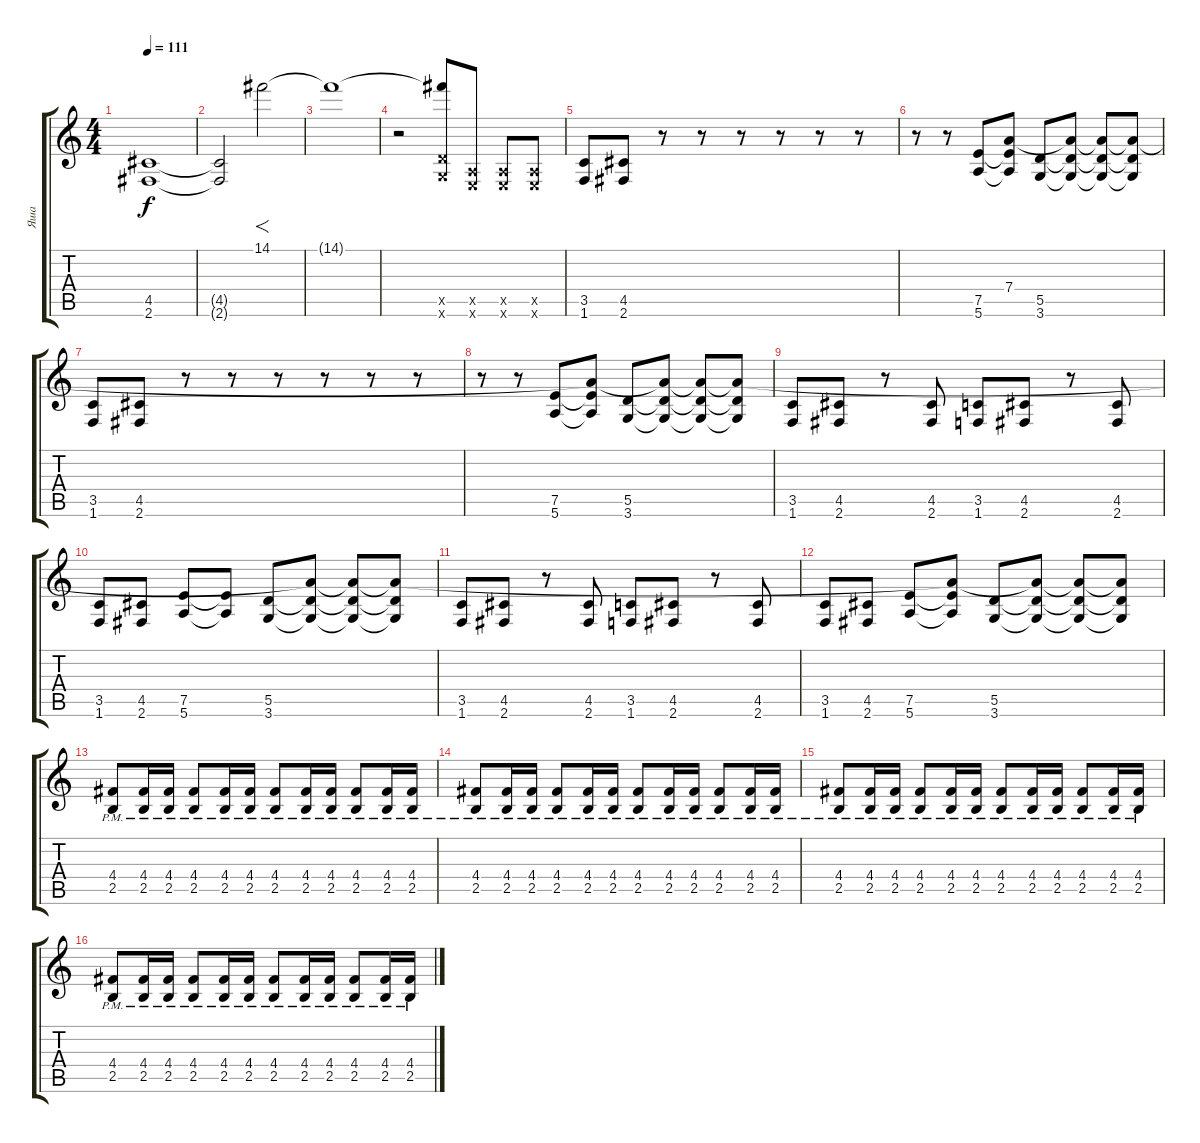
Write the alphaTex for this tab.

\track ("Яша" "Яша") {instrument distortionguitar}
\staff {score tabs}
\tuning (E4 B3 G3 D3 A2 E2) {hide}
\ts (4 4)
\tempo 111
\clef g2
\ks c
(4.5 2.6).1{dy f volume 13 balance 0} |
(4.5{t} 2.6{t}).2 14.1.2{f} |
14.1{t}.1 |
r.2 (14.1{t} 5.5{x} 3.6{x}).8 (0.5{x} 0.6{x}).8 (0.5{x} 0.6{x}).8 (0.5{x} 0.6{x}).8 |
(3.5 1.6).8 (4.5 2.6).8 r.8 r.8 r.8 r.8 r.8 r.8 |
r.8 r.8 (7.5 5.6).8 (7.4 7.5{t} 5.6{t}).8 (5.5 3.6).8 (7.4{t} 5.5{t} 3.6{t}).8 (7.4{t} 5.5{t} 3.6{t}).8 (7.4{t} 5.5{t} 3.6{t}).8 |
(3.5 1.6).8 (4.5 2.6).8 r.8 r.8 r.8 r.8 r.8 r.8 |
r.8 r.8 (7.5 5.6).8 (7.4{t} 7.5{t} 5.6{t}).8 (5.5 3.6).8 (7.4{t} 5.5{t} 3.6{t}).8 (7.4{t} 5.5{t} 3.6{t}).8 (7.4{t} 5.5{t} 3.6{t}).8 |
(3.5 1.6).8 (4.5 2.6).8 r.8 (4.5 2.6).8 (3.5 1.6).8 (4.5 2.6).8 r.8 (4.5 2.6).8 |
(3.5 1.6).8 (4.5 2.6).8 (7.5 5.6).8 (7.5{t} 5.6{t}).8 (5.5 3.6).8 (7.4{t} 5.5{t} 3.6{t}).8 (7.4{t} 5.5{t} 3.6{t}).8 (7.4{t} 5.5{t} 3.6{t}).8 |
(3.5 1.6).8 (4.5 2.6).8 r.8 (4.5 2.6).8 (3.5 1.6).8 (4.5 2.6).8 r.8 (4.5 2.6).8 |
(3.5 1.6).8 (4.5 2.6).8 (7.5 5.6).8 (7.4{t} 7.5{t} 5.6{t}).8 (5.5 3.6).8 (7.4{t} 5.5{t} 3.6{t}).8 (7.4{t} 5.5{t} 3.6{t}).8 (7.4{t} 5.5{t} 3.6{t}).8 |
(4.4{pm} 2.5).8 (4.4 2.5{pm}).16 (4.4 2.5{pm}).16 (4.4 2.5{pm}).8 (4.4 2.5{pm}).16 (4.4 2.5{pm}).16 (4.4 2.5{pm}).8 (4.4 2.5{pm}).16 (4.4 2.5{pm}).16 (4.4 2.5{pm}).8 (4.4 2.5{pm}).16 (4.4 2.5{pm}).16 |
(4.4{pm} 2.5).8 (4.4 2.5{pm}).16 (4.4 2.5{pm}).16 (4.4 2.5{pm}).8 (4.4 2.5{pm}).16 (4.4 2.5{pm}).16 (4.4 2.5{pm}).8 (4.4 2.5{pm}).16 (4.4 2.5{pm}).16 (4.4 2.5{pm}).8 (4.4 2.5{pm}).16 (4.4 2.5{pm}).16 |
(4.4{pm} 2.5).8 (4.4 2.5{pm}).16 (4.4 2.5{pm}).16 (4.4 2.5{pm}).8 (4.4 2.5{pm}).16 (4.4 2.5{pm}).16 (4.4 2.5{pm}).8 (4.4 2.5{pm}).16 (4.4 2.5{pm}).16 (4.4 2.5{pm}).8 (4.4 2.5{pm}).16 (4.4 2.5{pm}).16 |
(4.4{pm} 2.5).8 (4.4 2.5{pm}).16 (4.4 2.5{pm}).16 (4.4 2.5{pm}).8 (4.4 2.5{pm}).16 (4.4 2.5{pm}).16 (4.4 2.5{pm}).8 (4.4 2.5{pm}).16 (4.4 2.5{pm}).16 (4.4 2.5{pm}).8 (4.4 2.5{pm}).16 (4.4 2.5{pm}).16
